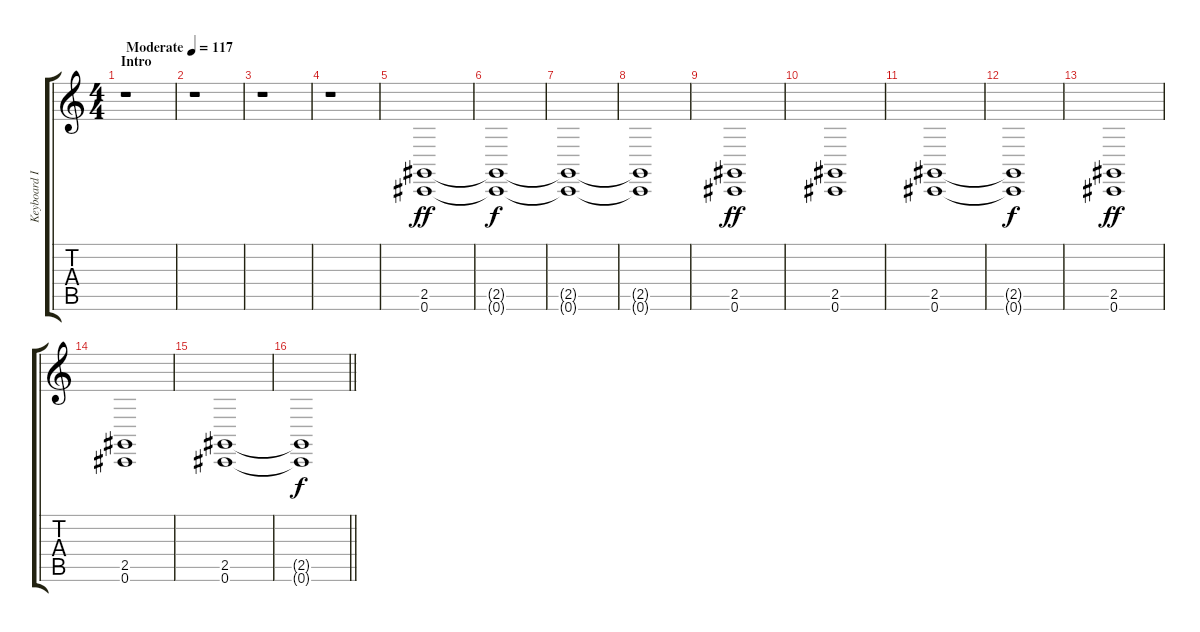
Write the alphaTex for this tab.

\track ("Keyboard I" "Keyboard I") {instrument synthstrings2}
\staff {score tabs}
\tuning (Db4 Ab3 E3 B2 Gb2 Db2) {hide}
\ts (4 4)
\section ("" "Intro")
\tempo (117 "Moderate")
\clef g2
\ks c
r.1{dy ff instrument synthstrings2} |
r.1 |
r.1 |
r.1 |
(2.5 0.6).1{instrument electricgrandpiano} |
(2.5{t} 0.6{t}).1{dy f} |
(2.5{t} 0.6{t}).1 |
(2.5{t} 0.6{t}).1 |
(2.5 0.6).1{dy ff} |
(2.5 0.6).1 |
(2.5 0.6).1 |
(2.5{t} 0.6{t}).1{dy f} |
(2.5 0.6).1{dy ff} |
(2.5 0.6).1 |
(2.5 0.6).1 |
\barLineRight lightlight
(2.5{t} 0.6{t}).1{dy f}
